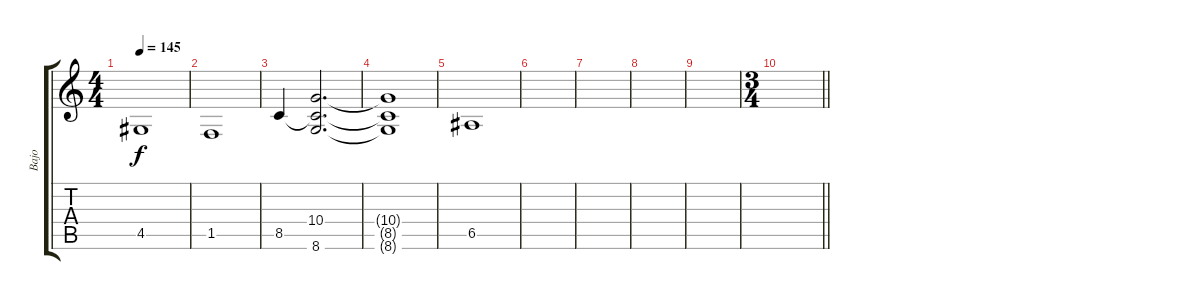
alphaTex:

\track ("Bajo" "Bajo") {instrument electricbassfinger}
\staff {score tabs}
\tuning (B3 G3 D2 A2 E2 B1) {hide}
\ts (4 4)
\tempo 145
\clef g2
\ks c
4.5.1{dy f} |
1.5.1 |
8.5.4 (10.4 8.5{t} 8.6).2{d} |
(10.4{t} 8.5{t} 8.6{t}).1 |
6.5.1 |
|
|
|
|
\ts (3 4)
\barLineRight lightlight
